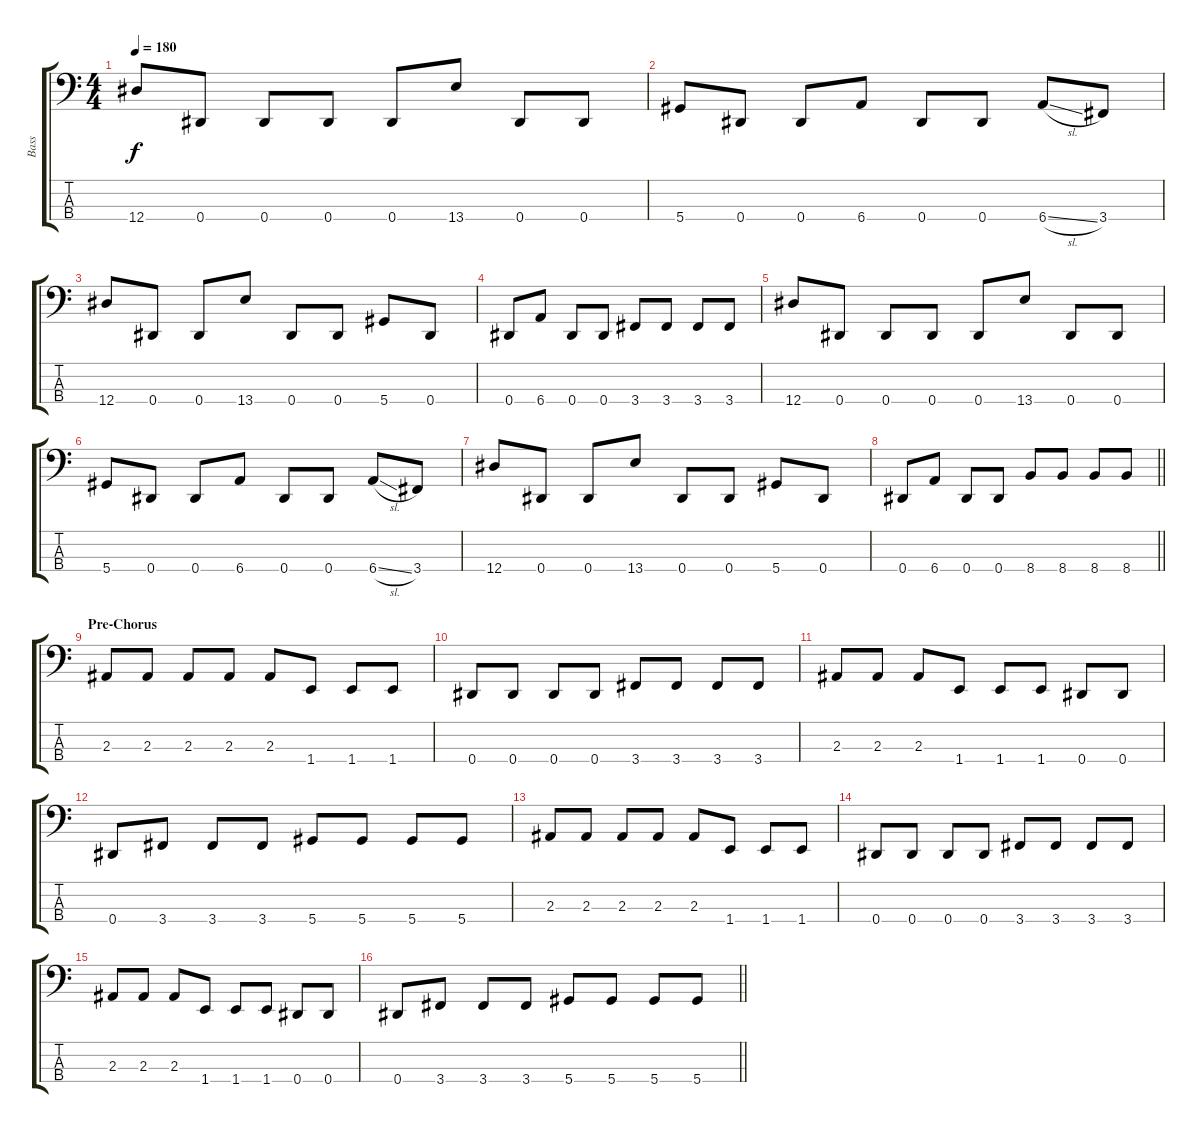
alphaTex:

\track ("Bass" "Bass") {instrument electricbasspick}
\staff {score tabs}
\tuning (Gb2 Db2 Ab1 Eb1) {hide}
\ts (4 4)
\tempo 180
\clef f4
\ks c
12.4.8{dy f} 0.4.8 0.4.8 0.4.8 0.4.8 13.4.8 0.4.8 0.4.8 |
5.4.8 0.4.8 0.4.8 6.4.8 0.4.8 0.4.8 6.4{sl}.8 3.4.8 |
12.4.8 0.4.8 0.4.8 13.4.8 0.4.8 0.4.8 5.4.8 0.4.8 |
0.4.8 6.4.8 0.4.8 0.4.8 3.4.8 3.4.8 3.4.8 3.4.8 |
12.4.8 0.4.8 0.4.8 0.4.8 0.4.8 13.4.8 0.4.8 0.4.8 |
5.4.8 0.4.8 0.4.8 6.4.8 0.4.8 0.4.8 6.4{sl}.8 3.4.8 |
12.4.8 0.4.8 0.4.8 13.4.8 0.4.8 0.4.8 5.4.8 0.4.8 |
\barLineRight lightlight
0.4.8 6.4.8 0.4.8 0.4.8 8.4.8 8.4.8 8.4.8 8.4.8 |
\section ("" "Pre-Chorus")
2.3.8 2.3.8 2.3.8 2.3.8 2.3.8 1.4.8 1.4.8 1.4.8 |
0.4.8 0.4.8 0.4.8 0.4.8 3.4.8 3.4.8 3.4.8 3.4.8 |
2.3.8 2.3.8 2.3.8 1.4.8 1.4.8 1.4.8 0.4.8 0.4.8 |
0.4.8 3.4.8 3.4.8 3.4.8 5.4.8 5.4.8 5.4.8 5.4.8 |
2.3.8 2.3.8 2.3.8 2.3.8 2.3.8 1.4.8 1.4.8 1.4.8 |
0.4.8 0.4.8 0.4.8 0.4.8 3.4.8 3.4.8 3.4.8 3.4.8 |
2.3.8 2.3.8 2.3.8 1.4.8 1.4.8 1.4.8 0.4.8 0.4.8 |
\barLineRight lightlight
0.4.8 3.4.8 3.4.8 3.4.8 5.4.8 5.4.8 5.4.8 5.4.8
